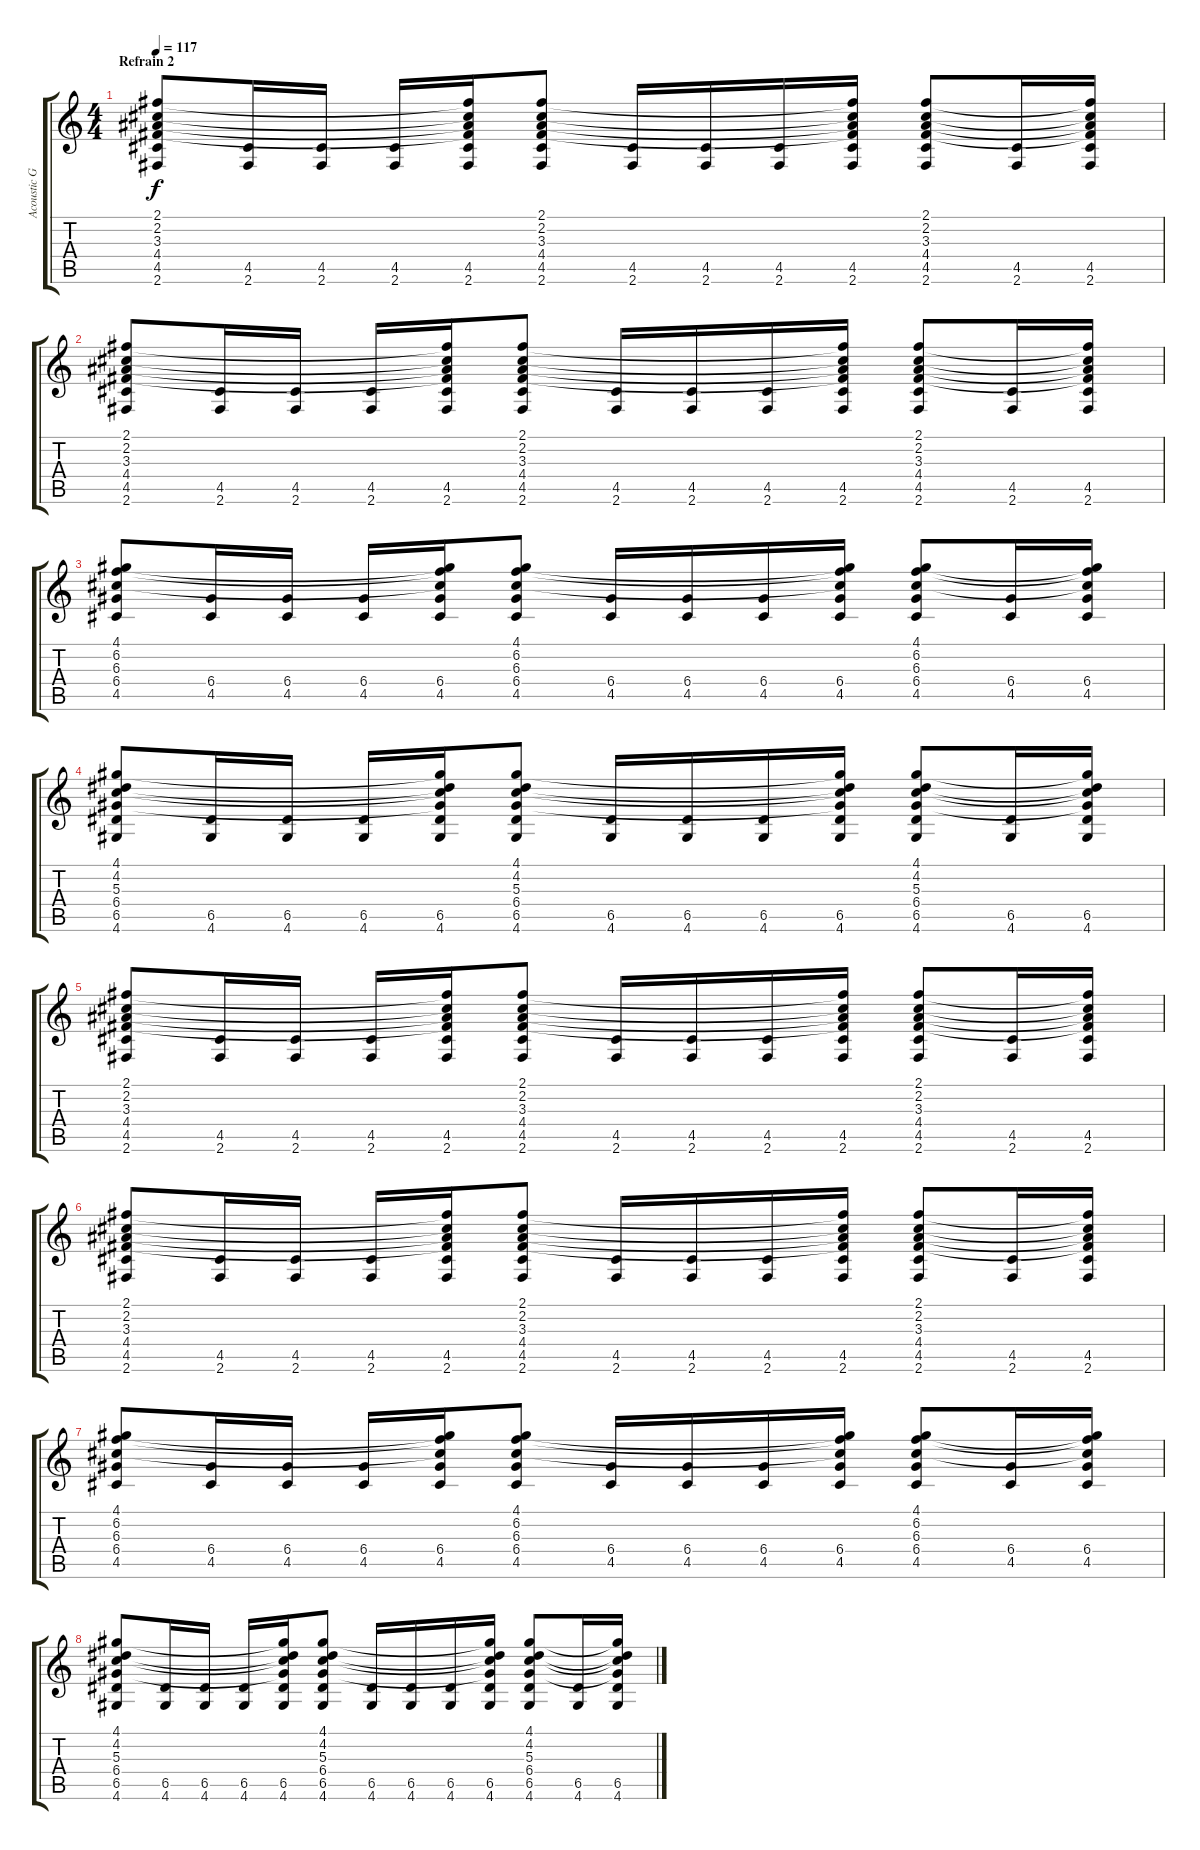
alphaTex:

\track ("Acoustic Guitar" "Acoustic G") {instrument acousticguitarsteel}
\staff {score tabs}
\tuning (E4 B3 G3 D3 A2 E2) {hide}
\ts (4 4)
\section ("" "Refrain 2")
\tempo 117
\clef g2
\ks c
(2.1 2.2 3.3 4.4 4.5 2.6).8{dy f} (4.5 2.6).16 (4.5 2.6).16 (4.5 2.6).16 (2.1{t} 2.2{t} 3.3{t} 4.4{t} 4.5 2.6).16 (2.1 2.2 3.3 4.4 4.5 2.6).8 (4.5 2.6).16 (4.5 2.6).16 (4.5 2.6).16 (2.1{t} 2.2{t} 3.3{t} 4.4{t} 4.5 2.6).16 (2.1 2.2 3.3 4.4 4.5 2.6).8 (4.5 2.6).16 (2.1{t} 2.2{t} 3.3{t} 4.4{t} 4.5 2.6).16 |
(2.1 2.2 3.3 4.4 4.5 2.6).8 (4.5 2.6).16 (4.5 2.6).16 (4.5 2.6).16 (2.1{t} 2.2{t} 3.3{t} 4.4{t} 4.5 2.6).16 (2.1 2.2 3.3 4.4 4.5 2.6).8 (4.5 2.6).16 (4.5 2.6).16 (4.5 2.6).16 (2.1{t} 2.2{t} 3.3{t} 4.4{t} 4.5 2.6).16 (2.1 2.2 3.3 4.4 4.5 2.6).8 (4.5 2.6).16 (2.1{t} 2.2{t} 3.3{t} 4.4{t} 4.5 2.6).16 |
(4.1 6.2 6.3 6.4 4.5).8 (6.4 4.5).16 (6.4 4.5).16 (6.4 4.5).16 (4.1{t} 6.2{t} 6.3{t} 6.4 4.5).16 (4.1 6.2 6.3 6.4 4.5).8 (6.4 4.5).16 (6.4 4.5).16 (6.4 4.5).16 (4.1{t} 6.2{t} 6.3{t} 6.4 4.5).16 (4.1 6.2 6.3 6.4 4.5).8 (6.4 4.5).16 (4.1{t} 6.2{t} 6.3{t} 6.4 4.5).16 |
(4.1 4.2 5.3 6.4 6.5 4.6).8 (6.5 4.6).16 (6.5 4.6).16 (6.5 4.6).16 (4.1{t} 4.2{t} 5.3{t} 6.4{t} 6.5 4.6).16 (4.1 4.2 5.3 6.4 6.5 4.6).8 (6.5 4.6).16 (6.5 4.6).16 (6.5 4.6).16 (4.1{t} 4.2{t} 5.3{t} 6.4{t} 6.5 4.6).16 (4.1 4.2 5.3 6.4 6.5 4.6).8 (6.5 4.6).16 (4.1{t} 4.2{t} 5.3{t} 6.4{t} 6.5 4.6).16 |
(2.1 2.2 3.3 4.4 4.5 2.6).8 (4.5 2.6).16 (4.5 2.6).16 (4.5 2.6).16 (2.1{t} 2.2{t} 3.3{t} 4.4{t} 4.5 2.6).16 (2.1 2.2 3.3 4.4 4.5 2.6).8 (4.5 2.6).16 (4.5 2.6).16 (4.5 2.6).16 (2.1{t} 2.2{t} 3.3{t} 4.4{t} 4.5 2.6).16 (2.1 2.2 3.3 4.4 4.5 2.6).8 (4.5 2.6).16 (2.1{t} 2.2{t} 3.3{t} 4.4{t} 4.5 2.6).16 |
(2.1 2.2 3.3 4.4 4.5 2.6).8 (4.5 2.6).16 (4.5 2.6).16 (4.5 2.6).16 (2.1{t} 2.2{t} 3.3{t} 4.4{t} 4.5 2.6).16 (2.1 2.2 3.3 4.4 4.5 2.6).8 (4.5 2.6).16 (4.5 2.6).16 (4.5 2.6).16 (2.1{t} 2.2{t} 3.3{t} 4.4{t} 4.5 2.6).16 (2.1 2.2 3.3 4.4 4.5 2.6).8 (4.5 2.6).16 (2.1{t} 2.2{t} 3.3{t} 4.4{t} 4.5 2.6).16 |
(4.1 6.2 6.3 6.4 4.5).8 (6.4 4.5).16 (6.4 4.5).16 (6.4 4.5).16 (4.1{t} 6.2{t} 6.3{t} 6.4 4.5).16 (4.1 6.2 6.3 6.4 4.5).8 (6.4 4.5).16 (6.4 4.5).16 (6.4 4.5).16 (4.1{t} 6.2{t} 6.3{t} 6.4 4.5).16 (4.1 6.2 6.3 6.4 4.5).8 (6.4 4.5).16 (4.1{t} 6.2{t} 6.3{t} 6.4 4.5).16 |
(4.1 4.2 5.3 6.4 6.5 4.6).8 (6.5 4.6).16 (6.5 4.6).16 (6.5 4.6).16 (4.1{t} 4.2{t} 5.3{t} 6.4{t} 6.5 4.6).16 (4.1 4.2 5.3 6.4 6.5 4.6).8 (6.5 4.6).16 (6.5 4.6).16 (6.5 4.6).16 (4.1{t} 4.2{t} 5.3{t} 6.4{t} 6.5 4.6).16 (4.1 4.2 5.3 6.4 6.5 4.6).8 (6.5 4.6).16 (4.1{t} 4.2{t} 5.3{t} 6.4{t} 6.5 4.6).16
